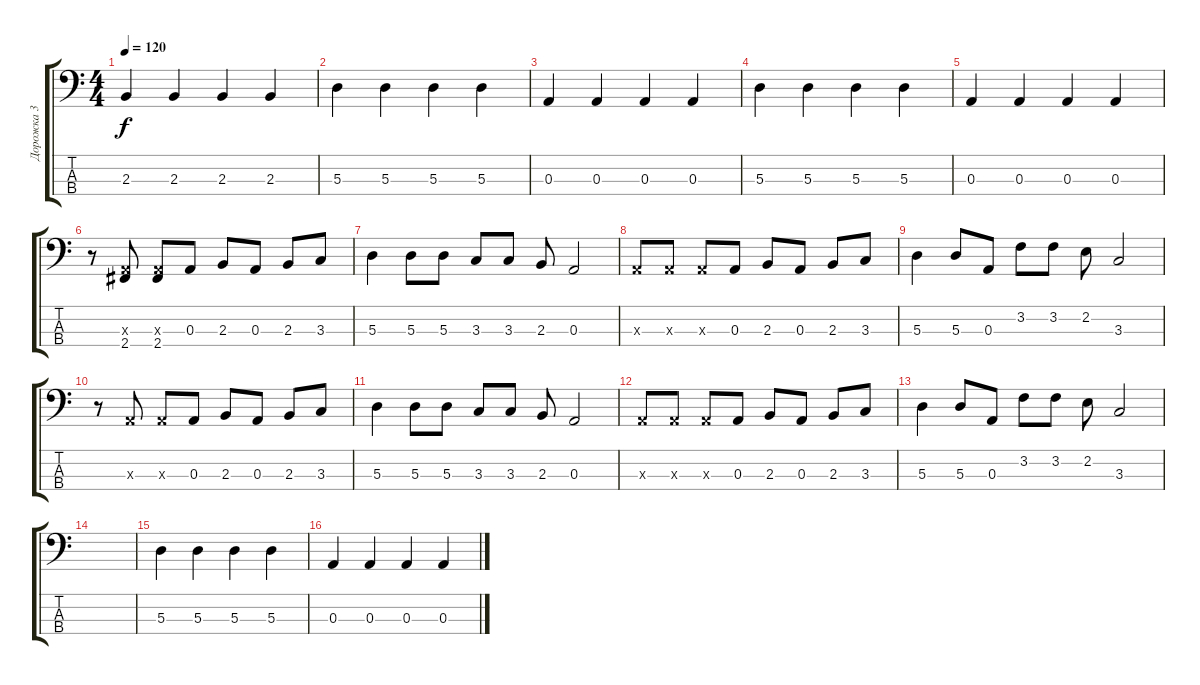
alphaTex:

\track ("Дорожка 3" "Дорожка 3") {instrument electricbassfinger}
\staff {score tabs}
\tuning (G2 D2 A1 E1) {hide}
\ts (4 4)
\tempo 120
\clef f4
\ks c
2.3.4{dy f} 2.3.4 2.3.4 2.3.4 |
5.3.4 5.3.4 5.3.4 5.3.4 |
0.3.4 0.3.4 0.3.4 0.3.4 |
5.3.4 5.3.4 5.3.4 5.3.4 |
0.3.4 0.3.4 0.3.4 0.3.4 |
r.8 (0.3{x} 2.4).8 (0.3{x} 2.4).8 0.3.8 2.3.8 0.3.8 2.3.8 3.3.8 |
5.3.4 5.3.8 5.3.8 3.3.8 3.3.8 2.3.8 0.3.2 |
0.3{x}.8 0.3{x}.8 0.3{x}.8 0.3.8 2.3.8 0.3.8 2.3.8 3.3.8 |
5.3.4 5.3.8 0.3.8 3.2.8 3.2.8 2.2.8 3.3.2 |
r.8 0.3{x}.8 0.3{x}.8 0.3.8 2.3.8 0.3.8 2.3.8 3.3.8 |
5.3.4 5.3.8 5.3.8 3.3.8 3.3.8 2.3.8 0.3.2 |
0.3{x}.8 0.3{x}.8 0.3{x}.8 0.3.8 2.3.8 0.3.8 2.3.8 3.3.8 |
5.3.4 5.3.8 0.3.8 3.2.8 3.2.8 2.2.8 3.3.2 |
|
5.3.4 5.3.4 5.3.4 5.3.4 |
0.3.4 0.3.4 0.3.4 0.3.4
